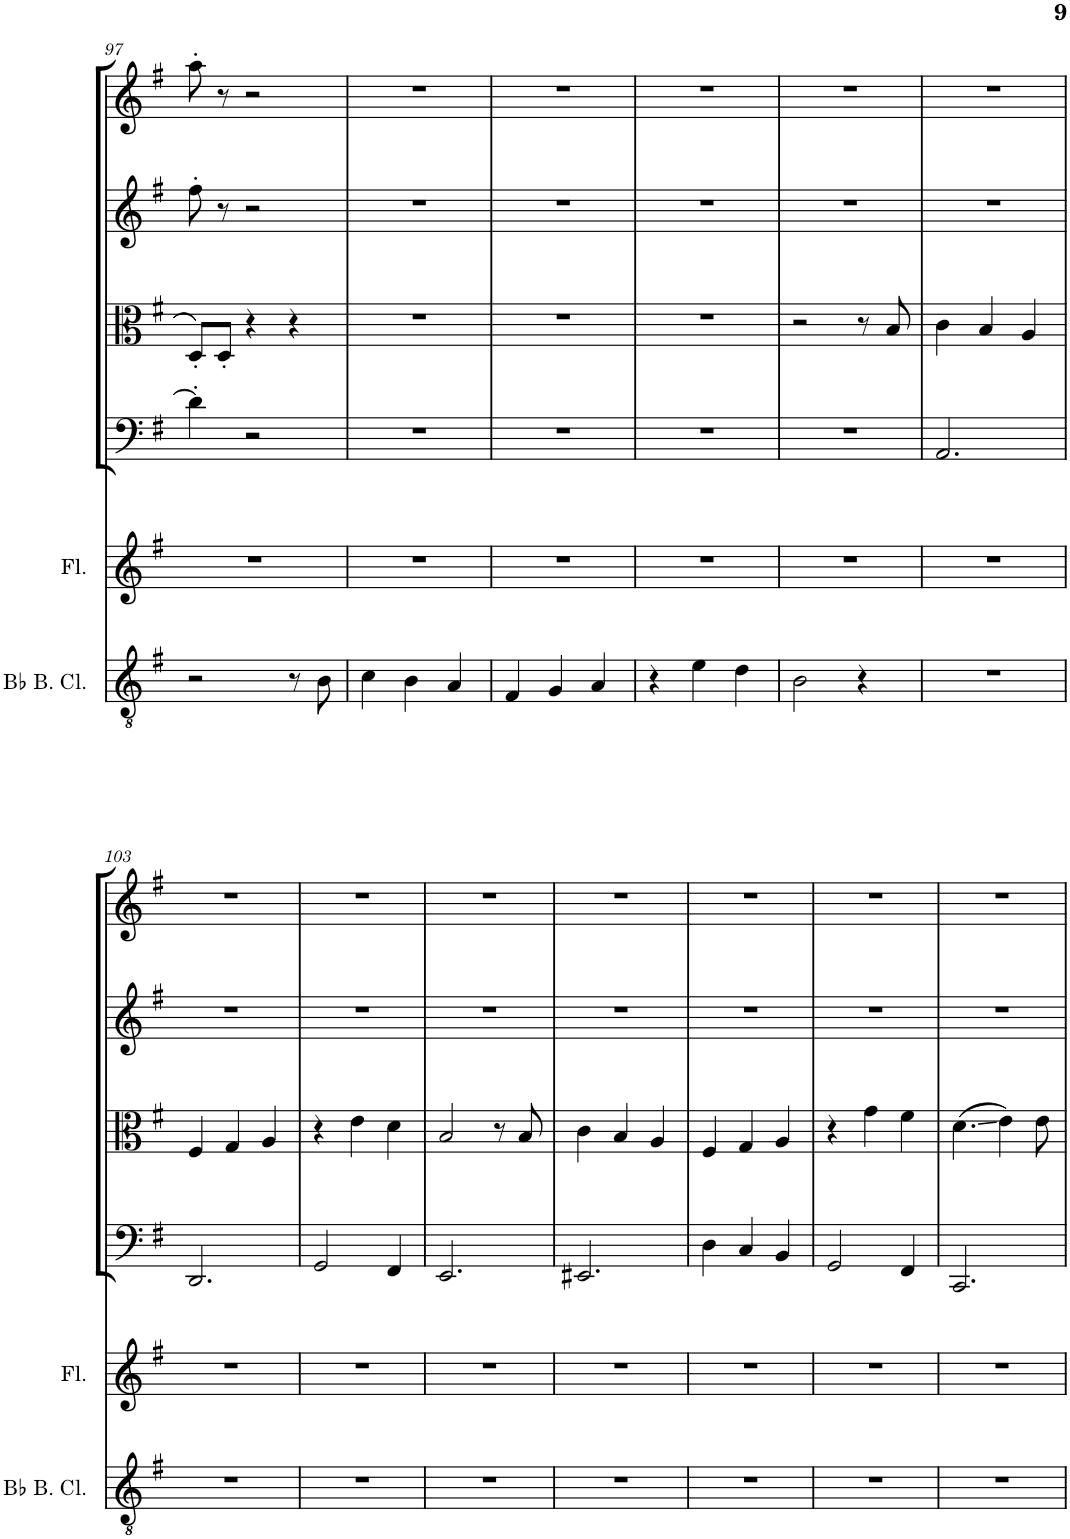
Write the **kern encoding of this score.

**kern	**kern	**kern	**kern	**kern	**kern
*part6	*part5	*part4	*part3	*part2	*part1
*staff6	*staff5	*staff4	*staff3	*staff2	*staff1
*I"Bb Bass Clarinet	*I"Flute	*I"Violoncello	*I"Viola	*I"Violin II	*I"Violin I
*I'Bb B. Cl.	*I'Fl.	*I'Vc	*I'Vla	*I'Vln	*I'Vln
!!LO:PB:g=z
*clefGv2	*clefG2	*clefF4	*clefC3	*clefG2	*clefG2
*ITrd8c14	*	*	*	*	*
*k[f#]	*k[f#]	*k[f#]	*k[f#]	*k[f#]	*k[f#]
*M3/4	*M3/4	*M3/4	*M3/4	*M3/4	*M3/4
=97	=97	=97	=97	=97	=97
2r	2.r	4d'\]	8D'/L	8ff#'\	8aa'\
.	.	.	8D'/J	8r	8r
.	.	2r	4r	2r	2r
8r	.	.	4r	.	.
8B\	.	.	.	.	.
=98	=98	=98	=98	=98	=98
4c\	2.r	2.r	2.r	2.r	2.r
4B\	.	.	.	.	.
4A/	.	.	.	.	.
=99	=99	=99	=99	=99	=99
4F#/	2.r	2.r	2.r	2.r	2.r
4G/	.	.	.	.	.
4A/	.	.	.	.	.
=100	=100	=100	=100	=100	=100
4r	2.r	2.r	2.r	2.r	2.r
4e\	.	.	.	.	.
4d\	.	.	.	.	.
=101	=101	=101	=101	=101	=101
2B\	2.r	2.r	2r	2.r	2.r
4r	.	.	8r	.	.
.	.	.	8B/	.	.
=102	=102	=102	=102	=102	=102
2.r	2.r	2.AA/	4c\	2.r	2.r
.	.	.	4B/	.	.
.	.	.	4A/	.	.
!!LO:LB:g=z
=103	=103	=103	=103	=103	=103
2.r	2.r	2.DD/	4F#/	2.r	2.r
.	.	.	4G/	.	.
.	.	.	4A/	.	.
=104	=104	=104	=104	=104	=104
2.r	2.r	2GG/	4r	2.r	2.r
.	.	.	4e\	.	.
.	.	4FF#/	4d\	.	.
=105	=105	=105	=105	=105	=105
2.r	2.r	2.EE/	2B/	2.r	2.r
.	.	.	8r	.	.
.	.	.	8B/	.	.
=106	=106	=106	=106	=106	=106
2.r	2.r	2.EE#X/	4c\	2.r	2.r
.	.	.	4B/	.	.
.	.	.	4A/	.	.
=107	=107	=107	=107	=107	=107
2.r	2.r	4D\	4F#/	2.r	2.r
.	.	4C/	4G/	.	.
.	.	4BB/	4A/	.	.
=108	=108	=108	=108	=108	=108
2.r	2.r	2GG/	4r	2.r	2.r
.	.	.	4g\	.	.
.	.	4FF#/	4f#\	.	.
=109	=109	=109	=109	=109	=109
2.r	2.r	2.CC/	(4.d\	2.r	2.r
.	.	.	4e\)	.	.
.	.	.	8e\	.	.
=	=	=	=	=	=
*-	*-	*-	*-	*-	*-
